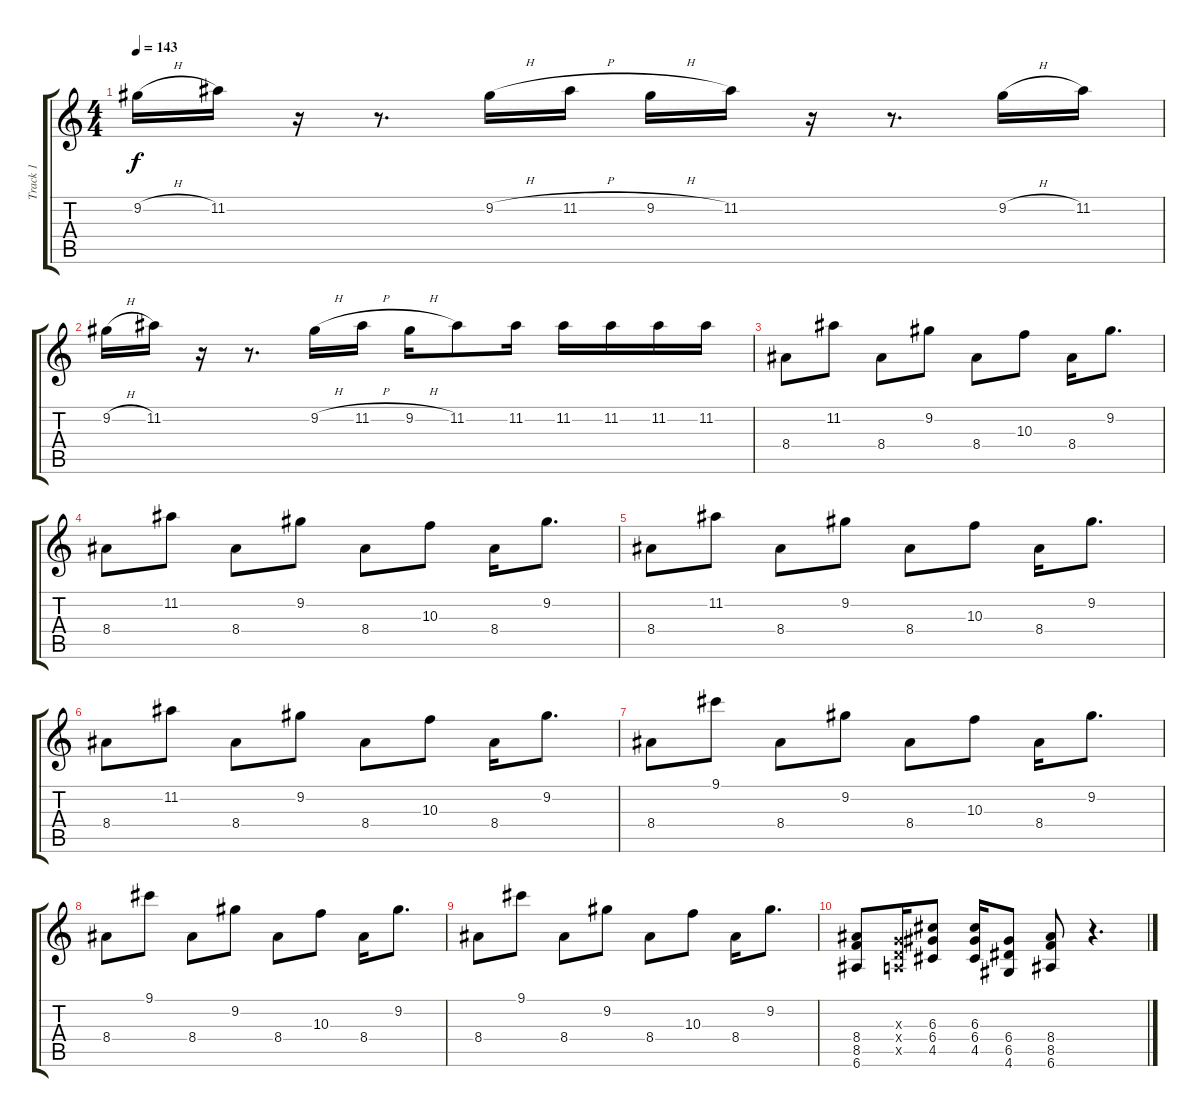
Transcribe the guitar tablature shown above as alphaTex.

\track ("Track 1" "Track 1") {instrument overdrivenguitar}
\staff {score tabs}
\tuning (E4 B3 G3 D3 A2 E2) {hide}
\ts (4 4)
\tempo 143
\clef g2
\ks c
9.2{h}.16{dy f} 11.2.16 r.16 r.8{d} 9.2{h}.16 11.2{h}.16 9.2{h}.16 11.2.16 r.16 r.8{d} 9.2{h}.16 11.2.16 |
9.2{h}.16 11.2.16 r.16 r.8{d} 9.2{h}.16 11.2{h}.16 9.2{h}.16 11.2.8 11.2.16 11.2.16 11.2.16 11.2.16 11.2.16 |
8.4.8{instrument electricguitarclean} 11.2.8 8.4.8 9.2.8 8.4.8 10.3.8 8.4.16 9.2.8{d} |
8.4.8 11.2.8 8.4.8 9.2.8 8.4.8 10.3.8 8.4.16 9.2.8{d} |
8.4.8 11.2.8 8.4.8 9.2.8 8.4.8 10.3.8 8.4.16 9.2.8{d} |
8.4.8 11.2.8 8.4.8 9.2.8 8.4.8 10.3.8 8.4.16 9.2.8{d} |
8.4.8 9.1.8 8.4.8 9.2.8 8.4.8 10.3.8 8.4.16 9.2.8{d} |
8.4.8 9.1.8 8.4.8 9.2.8 8.4.8 10.3.8 8.4.16 9.2.8{d} |
8.4.8 9.1.8 8.4.8 9.2.8 8.4.8 10.3.8 8.4.16 9.2.8{d} |
(8.4 8.5 6.6).8{instrument overdrivenguitar} (0.3{x} 0.4{x} 0.5{x}).16 (6.3 6.4 4.5).8 (6.3 6.4 4.5).16 (6.4 6.5 4.6).8 (8.4 8.5 6.6).8 r.4{d}
